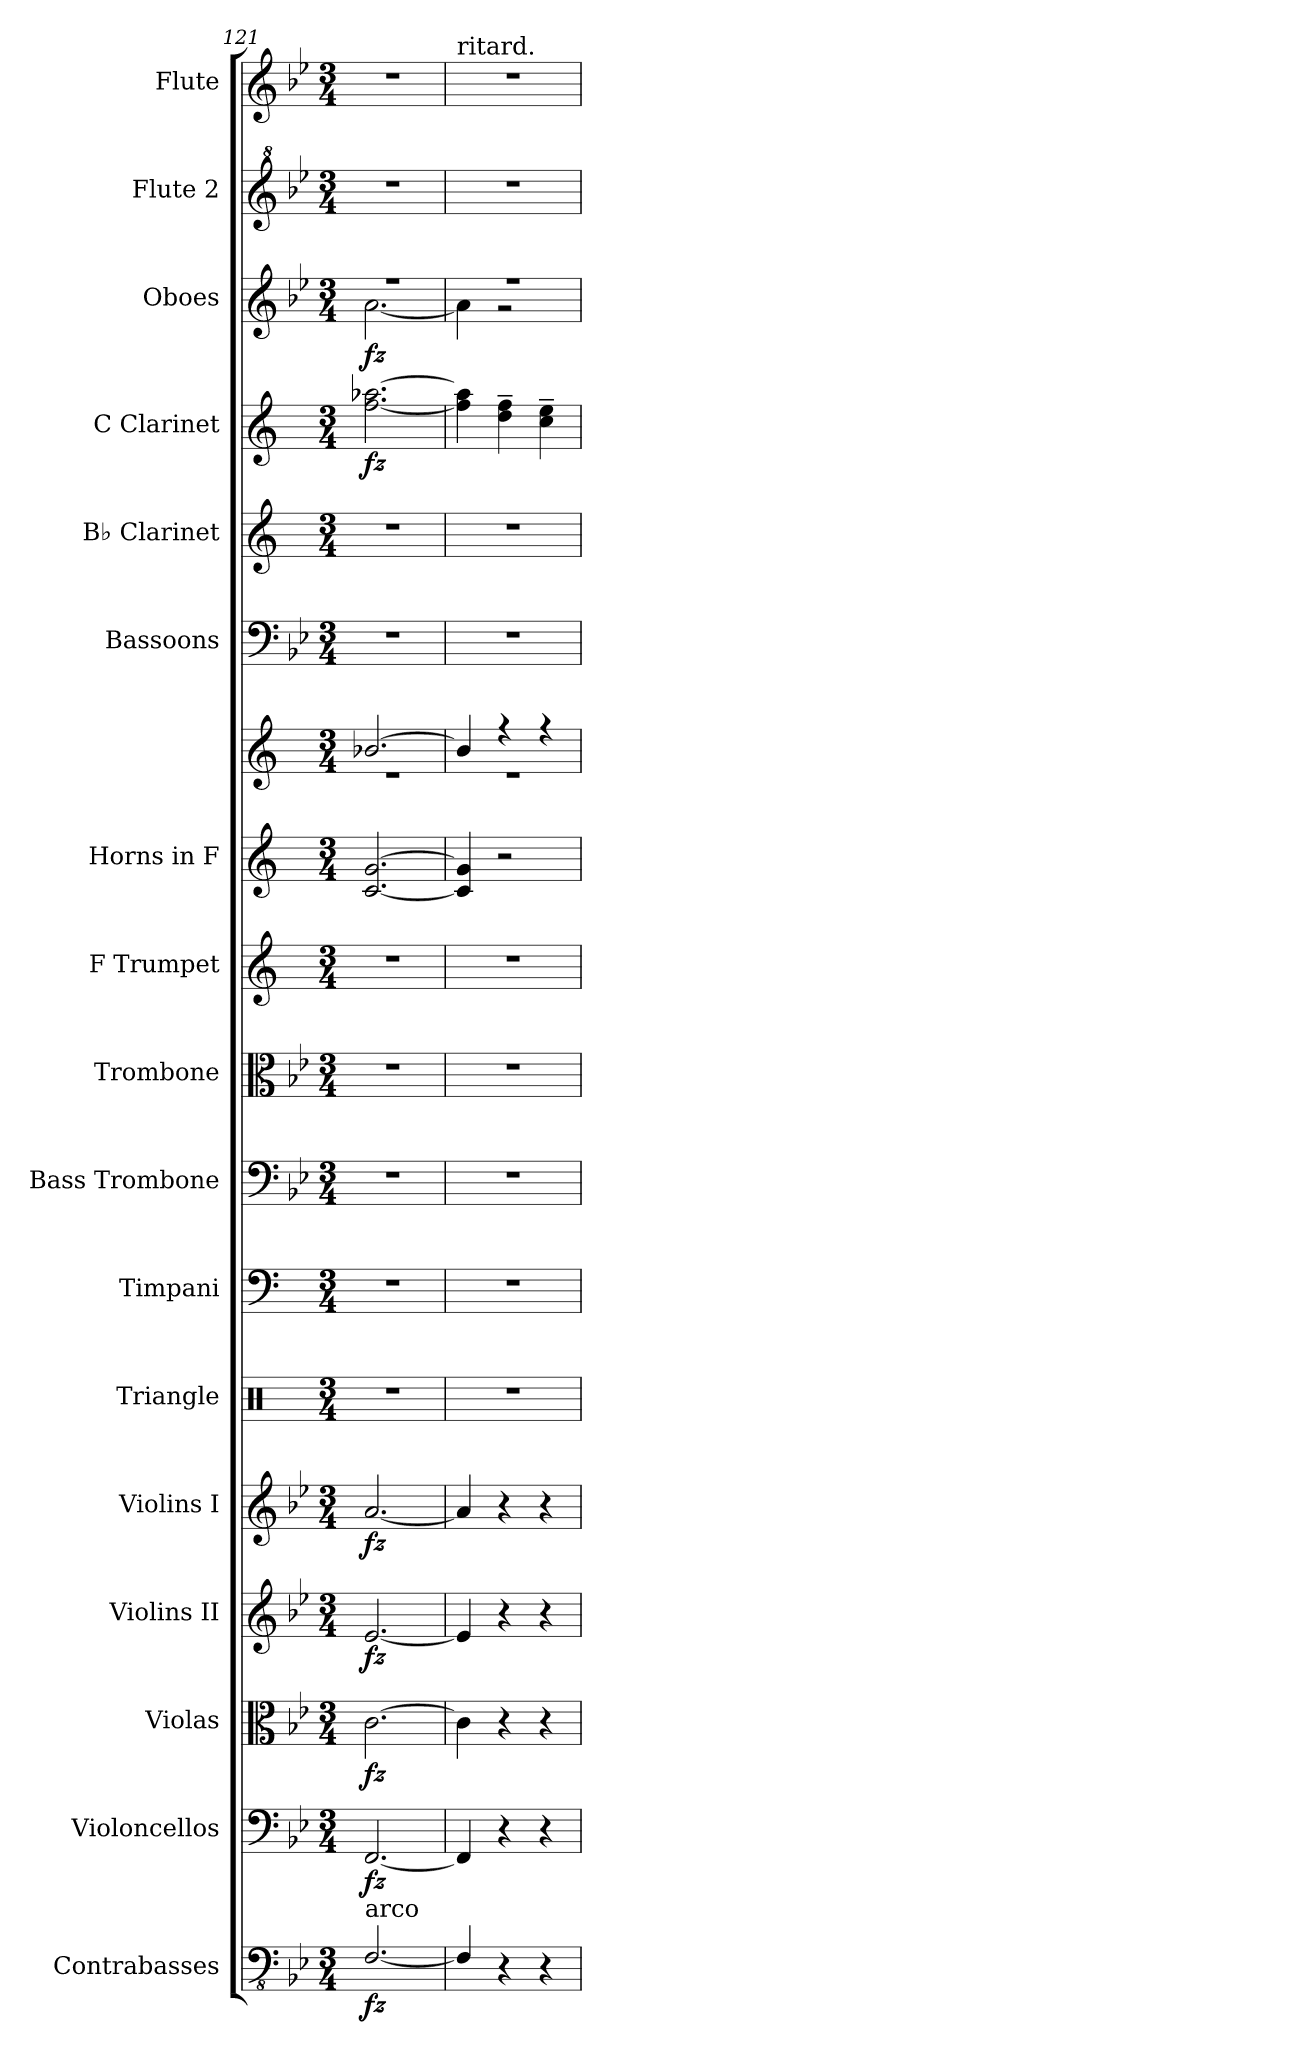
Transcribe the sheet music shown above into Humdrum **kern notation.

**kern	**dynam	**kern	**dynam	**kern	**dynam	**kern	**dynam	**kern	**dynam	**kern	**kern	**kern	**kern	**kern	**kern	**kern	**dynam	**kern	**kern	**kern	**dynam	**kern	**dynam	**kern	**kern
*part17	*part17	*part16	*part16	*part15	*part15	*part14	*part14	*part13	*part13	*part12	*part11	*part10	*part9	*part8	*part7	*part7	*part7	*part6	*part5	*part4	*part4	*part3	*part3	*part2	*part1
*staff18	*staff18	*staff17	*staff17	*staff16	*staff16	*staff15	*staff15	*staff14	*staff14	*staff13	*staff12	*staff11	*staff10	*staff9	*staff8	*staff7	*staff7/8	*staff6	*staff5	*staff4	*staff4	*staff3	*staff3	*staff2	*staff1
*I"Contrabasses	*	*I"Violoncellos	*	*I"Violas	*	*I"Violins II	*	*I"Violins I	*	*I"Triangle	*I"Timpani	*I"Bass Trombone	*I"Trombone	*I"F Trumpet	*I"Horns in F	*	*	*I"Bassoons	*I"B♭ Clarinet	*I"C Clarinet	*	*I"Oboes	*	*I"Flute 2	*I"Flute
*I'Cb.	*	*I'Vc.	*	*I'Vla.	*	*I'Vln. II	*	*I'Vln. I	*	*I'Trgl.	*I'Timp.	*I'B. Tbn.	*I'Tbn.	*I'F Tpt.	*	*	*	*I'Bsn.	*I'B♭ Cl.	*I'C Cl.	*	*I'Ob.	*	*I'Fl. 2	*I'Fl. 2
*clefFv4	*	*clefF4	*	*clefC3	*	*clefG2	*	*clefG2	*	*clefX	*clefF4	*clefF4	*clefC3	*clefG2	*clefG2	*clefG2	*	*clefF4	*clefG2	*clefG2	*	*clefG2	*	*clefG^2	*clefG2
*ITrd7c12	*	*	*	*	*	*	*	*	*	*	*	*	*	*ITrd-3c-5	*ITrd4c7	*ITrd4c7	*	*	*ITrd1c2	*ITrd1c2	*	*	*	*	*
*k[b-e-]	*	*k[b-e-]	*	*k[b-e-]	*	*k[b-e-]	*	*k[b-e-]	*	*k[]	*k[]	*k[b-e-]	*k[b-e-]	*k[b-]	*k[b-]	*k[b-]	*	*k[b-e-]	*k[b-e-]	*k[b-e-]	*	*k[b-e-]	*	*k[b-e-]	*k[b-e-]
*M3/4	*	*M3/4	*	*M3/4	*	*M3/4	*	*M3/4	*	*M3/4	*M3/4	*M3/4	*M3/4	*M3/4	*M3/4	*M3/4	*	*M3/4	*M3/4	*M3/4	*	*M3/4	*	*M3/4	*M3/4
=121	=121	=121	=121	=121	=121	=121	=121	=121	=121	=121	=121	=121	=121	=121	=121	=121	=121	=121	=121	=121	=121	=121	=121	=121	=121
*	*	*	*	*	*	*	*	*	*	*	*	*	*	*	*	*^	*	*	*	*	*	*^	*	*	*
!LO:TX:a:t=arco	!	!	!	!	!	!	!	!	!	!	!	!	!	!	!	!	!	!	!	!	!	!	!	!	!	!	!
!	!LO:DY:b	!	!LO:DY:b	!	!LO:DY:b	!	!LO:DY:b	!	!LO:DY:b	!	!	!	!	!	!	!	!	!LO:DY:b=2	!	!	!	!	!	!	!	!	!
!	!	!	!	!	!	!	!	!	!	!	!	!	!	!	!	!	!	!LO:DY:n=1:b	!	!	!	!LO:DY:b	!	!	!LO:DY:b	!	!
[2.FFF/	fz	[2.FF/	fz	[2.c\	fz	[2.e-/	fz	[2.a/	fz	2.r	2.r	2.r	2.r	2.r	[2.F/ [2.c/	[2.e-X/	2.r	fp fp	2.r	2.r	[2.ee-\ [2.gg-X\	fz	2.r	[2.a\	fz	2.r	2.r
=122	=122	=122	=122	=122	=122	=122	=122	=122	=122	=122	=122	=122	=122	=122	=122	=122	=122	=122	=122	=122	=122	=122	=122	=122	=122	=122	=122
*	*	*	*	*	*	*	*	*	*	*	*	*	*	*	*	*	*	*	*	*	*	*	*	*	*	*	*MM186
!	!	!	!	!	!	!	!	!	!	!	!	!	!	!	!	!	!	!	!	!	!	!	!	!	!	!	!LO:TX:t=ritard.
4FFF/]	.	4FF/]	.	4c\]	.	4e-/]	.	4a/]	.	2.r	2.r	2.r	2.r	2.r	4F/] 4c/]	4e-/]	2.r	.	2.r	2.r	4ee-\] 4gg-\]	.	2.r	4a\]	.	2.r	2.r
4r	.	4r	.	4r	.	4r	.	4r	.	.	.	.	.	.	2r	4r	.	.	.	.	4cc\~ 4ee-\~	.	.	2r	.	.	.
4r	.	4r	.	4r	.	4r	.	4r	.	.	.	.	.	.	.	4r	.	.	.	.	4b-\~ 4dd\~	.	.	.	.	.	.
*	*	*	*	*	*	*	*	*	*	*	*	*	*	*	*	*v	*v	*	*	*	*	*	*v	*v	*	*	*
=	=	=	=	=	=	=	=	=	=	=	=	=	=	=	=	=	=	=	=	=	=	=	=	=	=
*-	*-	*-	*-	*-	*-	*-	*-	*-	*-	*-	*-	*-	*-	*-	*-	*-	*-	*-	*-	*-	*-	*-	*-	*-	*-
